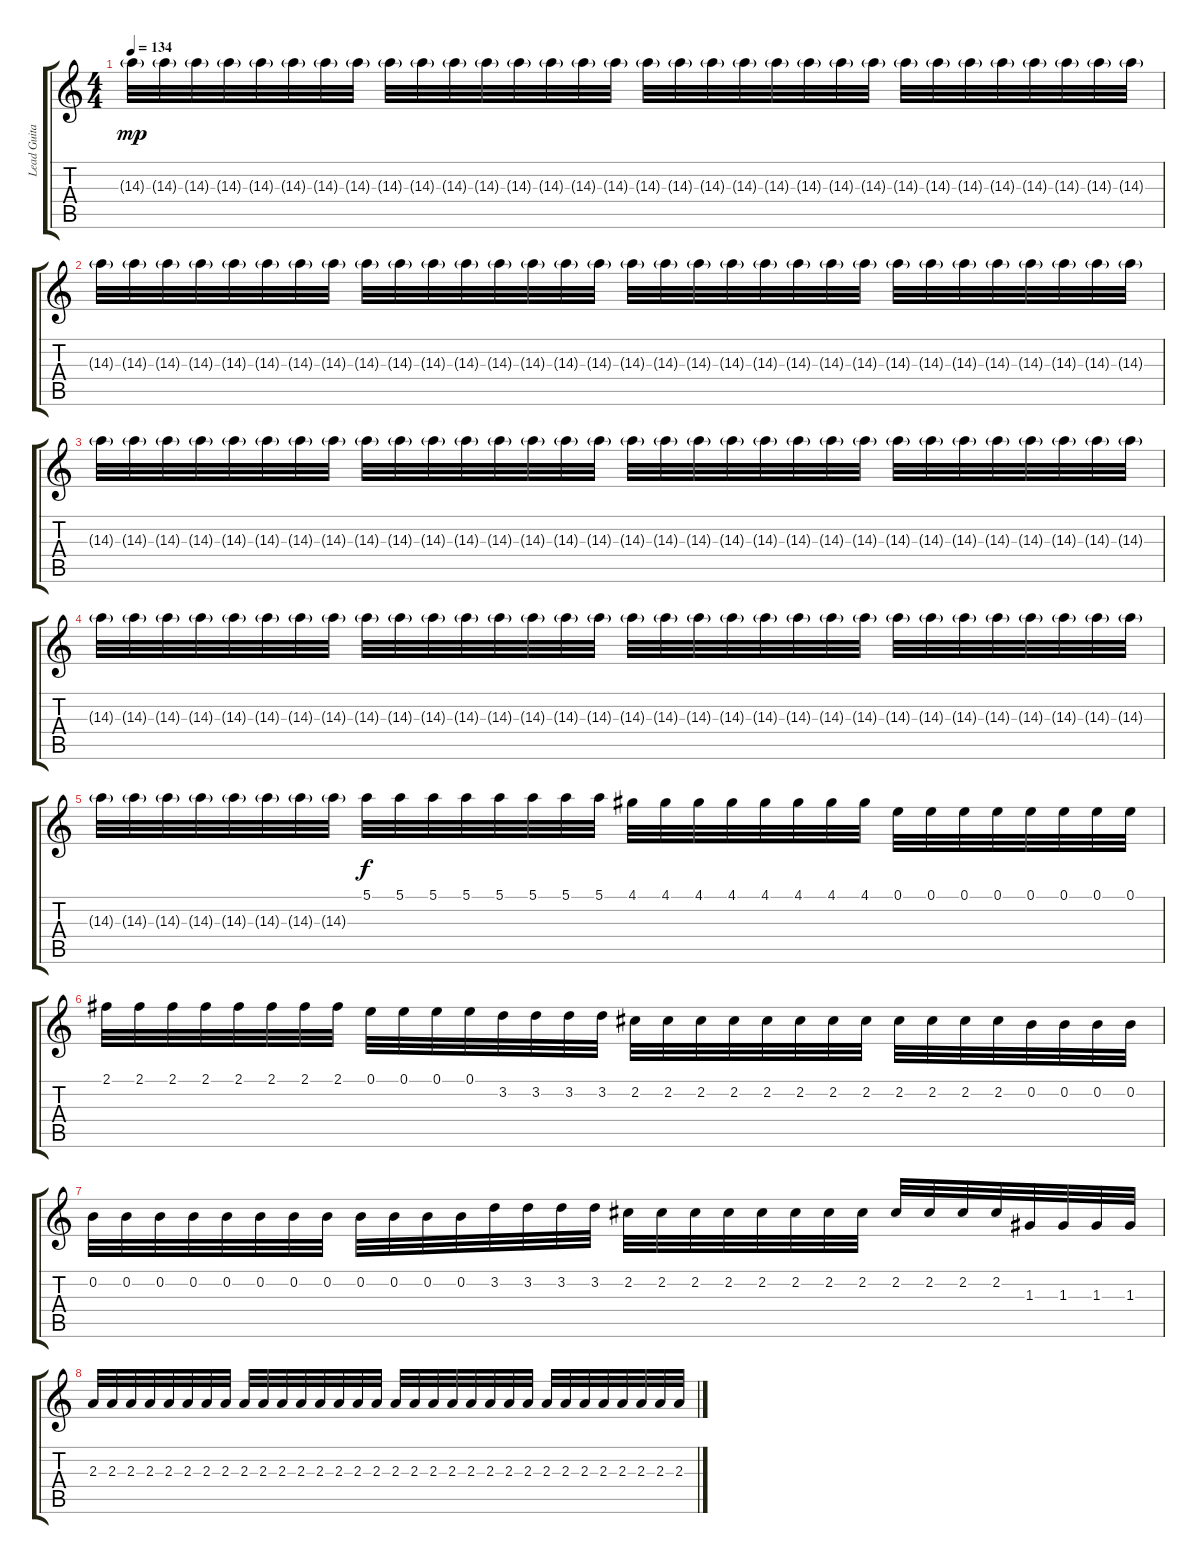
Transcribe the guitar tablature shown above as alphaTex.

\track ("Lead Guitar" "Lead Guita") {instrument electricguitarjazz}
\staff {score tabs}
\tuning (E4 B3 G3 D3 A2 E2) {hide}
\ts (4 4)
\tempo 134
\clef g2
\ks c
14.3{g}.32{dy mp} 14.3{g}.32 14.3{g}.32 14.3{g}.32 14.3{g}.32 14.3{g}.32 14.3{g}.32 14.3{g}.32 14.3{g}.32 14.3{g}.32 14.3{g}.32 14.3{g}.32 14.3{g}.32 14.3{g}.32 14.3{g}.32 14.3{g}.32 14.3{g}.32 14.3{g}.32 14.3{g}.32 14.3{g}.32 14.3{g}.32 14.3{g}.32 14.3{g}.32 14.3{g}.32 14.3{g}.32 14.3{g}.32 14.3{g}.32 14.3{g}.32 14.3{g}.32 14.3{g}.32 14.3{g}.32 14.3{g}.32 |
14.3{g}.32 14.3{g}.32 14.3{g}.32 14.3{g}.32 14.3{g}.32 14.3{g}.32 14.3{g}.32 14.3{g}.32 14.3{g}.32 14.3{g}.32 14.3{g}.32 14.3{g}.32 14.3{g}.32 14.3{g}.32 14.3{g}.32 14.3{g}.32 14.3{g}.32 14.3{g}.32 14.3{g}.32 14.3{g}.32 14.3{g}.32 14.3{g}.32 14.3{g}.32 14.3{g}.32 14.3{g}.32 14.3{g}.32 14.3{g}.32 14.3{g}.32 14.3{g}.32 14.3{g}.32 14.3{g}.32 14.3{g}.32 |
14.3{g}.32 14.3{g}.32 14.3{g}.32 14.3{g}.32 14.3{g}.32 14.3{g}.32 14.3{g}.32 14.3{g}.32 14.3{g}.32 14.3{g}.32 14.3{g}.32 14.3{g}.32 14.3{g}.32 14.3{g}.32 14.3{g}.32 14.3{g}.32 14.3{g}.32 14.3{g}.32 14.3{g}.32 14.3{g}.32 14.3{g}.32 14.3{g}.32 14.3{g}.32 14.3{g}.32 14.3{g}.32 14.3{g}.32 14.3{g}.32 14.3{g}.32 14.3{g}.32 14.3{g}.32 14.3{g}.32 14.3{g}.32 |
14.3{g}.32 14.3{g}.32 14.3{g}.32 14.3{g}.32 14.3{g}.32 14.3{g}.32 14.3{g}.32 14.3{g}.32 14.3{g}.32 14.3{g}.32 14.3{g}.32 14.3{g}.32 14.3{g}.32 14.3{g}.32 14.3{g}.32 14.3{g}.32 14.3{g}.32 14.3{g}.32 14.3{g}.32 14.3{g}.32 14.3{g}.32 14.3{g}.32 14.3{g}.32 14.3{g}.32 14.3{g}.32 14.3{g}.32 14.3{g}.32 14.3{g}.32 14.3{g}.32 14.3{g}.32 14.3{g}.32 14.3{g}.32 |
14.3{g}.32 14.3{g}.32 14.3{g}.32 14.3{g}.32 14.3{g}.32 14.3{g}.32 14.3{g}.32 14.3{g}.32 5.1.32{dy f} 5.1.32 5.1.32 5.1.32 5.1.32 5.1.32 5.1.32 5.1.32 4.1.32 4.1.32 4.1.32 4.1.32 4.1.32 4.1.32 4.1.32 4.1.32 0.1.32 0.1.32 0.1.32 0.1.32 0.1.32 0.1.32 0.1.32 0.1.32 |
2.1.32 2.1.32 2.1.32 2.1.32 2.1.32 2.1.32 2.1.32 2.1.32 0.1.32 0.1.32 0.1.32 0.1.32 3.2.32 3.2.32 3.2.32 3.2.32 2.2.32 2.2.32 2.2.32 2.2.32 2.2.32 2.2.32 2.2.32 2.2.32 2.2.32 2.2.32 2.2.32 2.2.32 0.2.32 0.2.32 0.2.32 0.2.32 |
0.2.32 0.2.32 0.2.32 0.2.32 0.2.32 0.2.32 0.2.32 0.2.32 0.2.32 0.2.32 0.2.32 0.2.32 3.2.32 3.2.32 3.2.32 3.2.32 2.2.32 2.2.32 2.2.32 2.2.32 2.2.32 2.2.32 2.2.32 2.2.32 2.2.32 2.2.32 2.2.32 2.2.32 1.3.32 1.3.32 1.3.32 1.3.32 |
2.3.32 2.3.32 2.3.32 2.3.32 2.3.32 2.3.32 2.3.32 2.3.32 2.3.32 2.3.32 2.3.32 2.3.32 2.3.32 2.3.32 2.3.32 2.3.32 2.3.32 2.3.32 2.3.32 2.3.32 2.3.32 2.3.32 2.3.32 2.3.32 2.3.32 2.3.32 2.3.32 2.3.32 2.3.32 2.3.32 2.3.32 2.3.32
